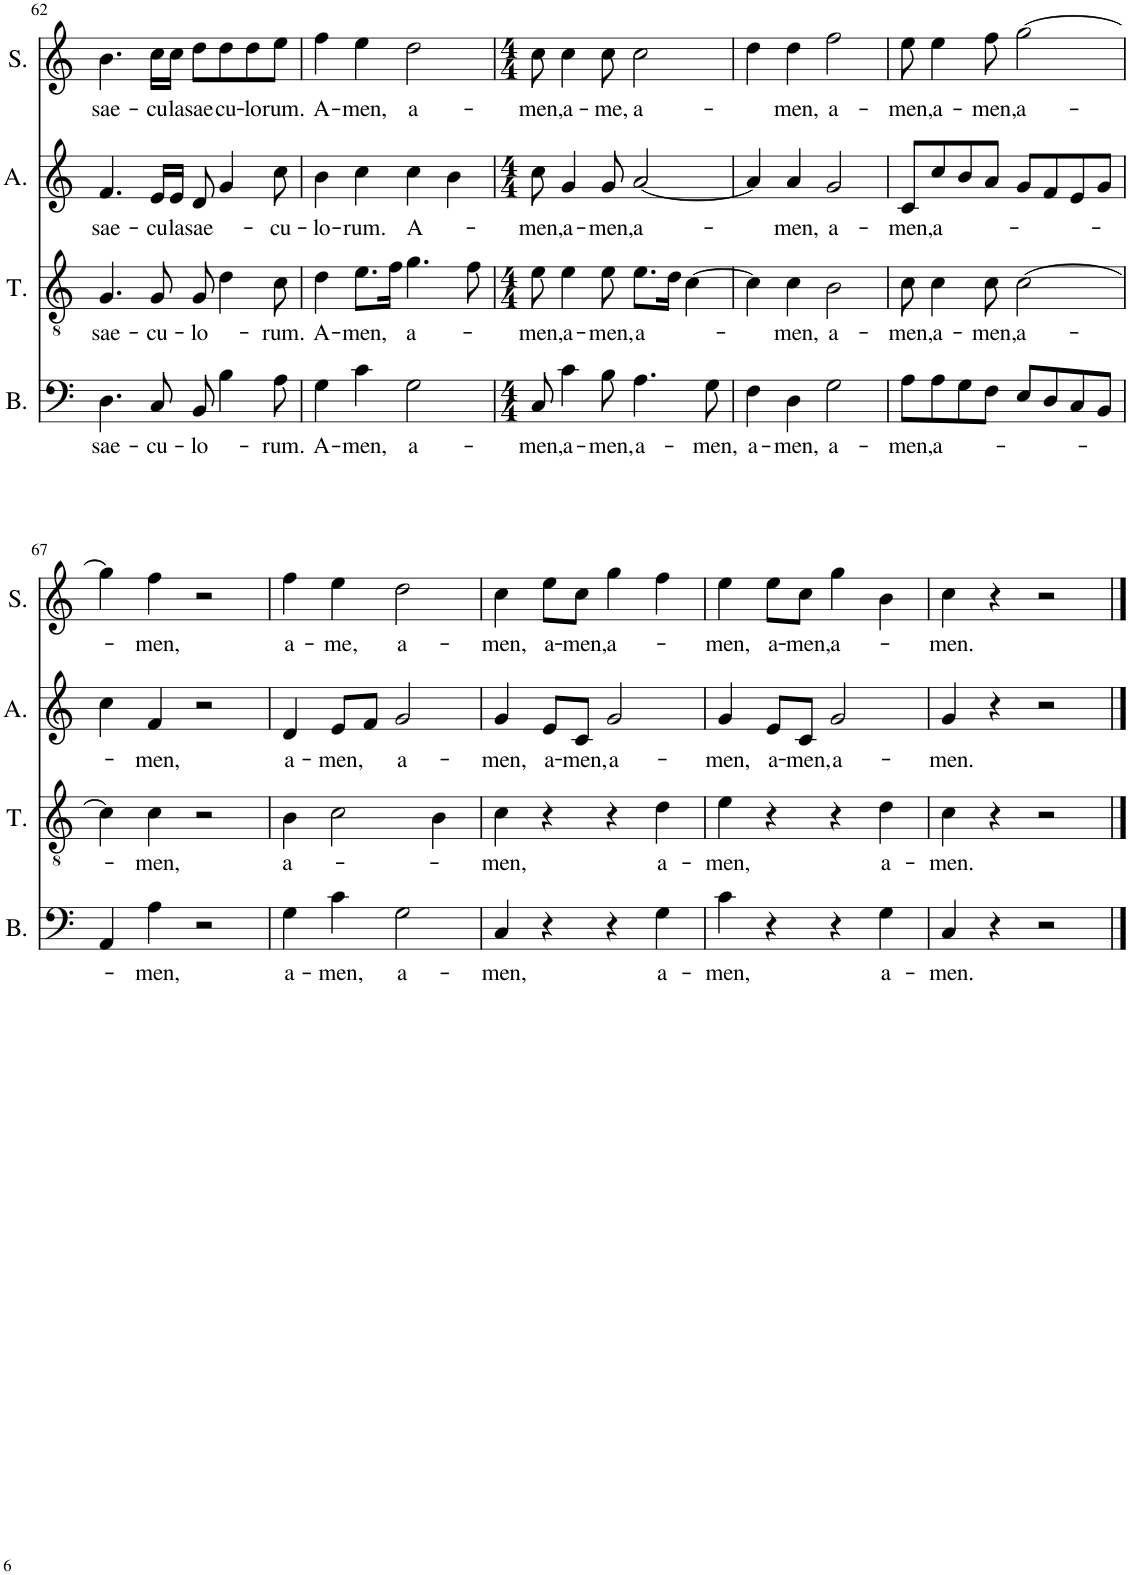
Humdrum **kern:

**kern	**text	**kern	**text	**kern	**text	**kern	**text
*part4	*part4	*part3	*part3	*part2	*part2	*part1	*part1
*staff4	*staff4	*staff3	*staff3	*staff2	*staff2	*staff1	*staff1
*I"Bass	*	*I"Tenor	*	*I"Alto	*	*I"Soprano	*
*I'B.	*	*I'T.	*	*I'A.	*	*I'S.	*
!!LO:PB:g=z
*clefF4	*	*clefGv2	*	*clefG2	*	*clefG2	*
*k[]	*	*k[]	*	*k[]	*	*k[]	*
*M4/4	*	*M4/4	*	*M4/4	*	*M4/4	*
=62	=62	=62	=62	=62	=62	=62	=62
!	!LO:LY:b	!	!LO:LY:b	!	!LO:LY:b	!	!LO:LY:b
4.D\	sae-	4.G/	sae-	4.f/	sae-	4.b\	sae-
!	!LO:LY:b	!	!LO:LY:b	!	!LO:LY:b	!	!LO:LY:b
8C/	cu-	8G/	cu-	16e/LL	cu-	16cc\LL	cu-
!	!	!	!	!	!LO:LY:b	!	!LO:LY:b
.	.	.	.	16e/JJ	la	16cc\JJ	la
!	!LO:LY:b	!	!LO:LY:b	!	!LO:LY:b	!	!LO:LY:b
8BB/	lo	8G/	lo	8d/	sae	8dd\L	sae-
!	!	!	!	!	!	!	!LO:LY:b
4B\	.	4d\	.	4g/	.	8dd\	cu-
!	!	!	!	!	!	!	!LO:LY:b
.	.	.	.	.	.	8dd\	lo-
!	!LO:LY:b	!	!LO:LY:b	!	!LO:LY:b	!	!LO:LY:b
8A\	rum.	8c\	rum.	8cc\	cu-	8ee\J	rum.
=63	=63	=63	=63	=63	=63	=63	=63
!	!LO:LY:b	!	!LO:LY:b	!	!LO:LY:b	!	!LO:LY:b
4G\	A-	4d\	A-	4b\	lo-	4ff\	A-
!	!LO:LY:b	!	!LO:LY:b	!	!LO:LY:b	!	!LO:LY:b
4c\	men,	8.e\L	men,	4cc\	rum.	4ee\	men,
.	.	16f\Jk	.	.	.	.	.
!	!LO:LY:b	!	!LO:LY:b	!	!LO:LY:b	!	!LO:LY:b
2G\	a-	4.g\	a-	4cc\	A-	2dd\	a-
.	.	.	.	4b\	.	.	.
.	.	8f\	.	.	.	.	.
=64	=64	=64	=64	=64	=64	=64	=64
*M4/4	*	*M4/4	*	*M4/4	*	*M4/4	*
!	!LO:LY:b	!	!LO:LY:b	!	!LO:LY:b	!	!LO:LY:b
8C/	men,	8e\	men,	8cc\	men,	8cc\	men,
!	!LO:LY:b	!	!LO:LY:b	!	!LO:LY:b	!	!LO:LY:b
4c\	a-	4e\	a-	4g/	a-	4cc\	a-
!	!LO:LY:b	!	!LO:LY:b	!	!LO:LY:b	!	!LO:LY:b
8B\	men,	8e\	men,	8g/	men,	8cc\	me,
!	!LO:LY:b	!	!LO:LY:b	!	!LO:LY:b	!	!LO:LY:b
4.A\	a-	8.e\L	a	[2a/	a-	2cc\	a-
.	.	16d\Jk	.	.	.	.	.
.	.	[4c\	.	.	.	.	.
!	!LO:LY:b	!	!	!	!	!	!
8G\	men,	.	.	.	.	.	.
=65	=65	=65	=65	=65	=65	=65	=65
!	!LO:LY:b	!	!	!	!	!	!
4F\	a-	4c\]	.	4a/]	.	4dd\	.
!	!LO:LY:b	!	!LO:LY:b	!	!LO:LY:b	!	!LO:LY:b
4D\	men,	4c\	men,	4a/	men,	4dd\	men,
!	!LO:LY:b	!	!LO:LY:b	!	!LO:LY:b	!	!LO:LY:b
2G\	a-	2B\	a-	2g/	a-	2ff\	a-
=66	=66	=66	=66	=66	=66	=66	=66
!	!LO:LY:b	!	!LO:LY:b	!	!LO:LY:b	!	!LO:LY:b
8A\L	men,	8c\	men,	8c/L	men,	8ee\	men,
!	!LO:LY:b	!	!LO:LY:b	!	!LO:LY:b	!	!LO:LY:b
8A\	a	4c\	a-	8cc/	a	4ee\	a-
8G\	.	.	.	8b/	.	.	.
!	!	!	!LO:LY:b	!	!	!	!LO:LY:b
8F\J	.	8c\	men,	8a/J	.	8ff\	men,
!	!	!	!LO:LY:b	!	!	!	!LO:LY:b
8E/L	.	[2c\	a-	8g/L	.	[2gg\	a-
8D/	.	.	.	8f/	.	.	.
8C/	.	.	.	8e/	.	.	.
8BB/J	.	.	.	8g/J	.	.	.
!!LO:LB:g=z
=67	=67	=67	=67	=67	=67	=67	=67
4AA/	.	4c\]	.	4cc\	.	4gg\]	.
!	!LO:LY:b	!	!LO:LY:b	!	!LO:LY:b	!	!LO:LY:b
4A\	men,	4c\	men,	4f/	men,	4ff\	men,
2r	.	2r	.	2r	.	2r	.
=68	=68	=68	=68	=68	=68	=68	=68
!	!LO:LY:b	!	!LO:LY:b	!	!LO:LY:b	!	!LO:LY:b
4G\	a-	4B\	a-	4d/	a-	4ff\	a-
!	!LO:LY:b	!	!	!	!LO:LY:b	!	!LO:LY:b
4c\	men,	2c\	.	8e/L	men,	4ee\	me,
.	.	.	.	8f/J	.	.	.
!	!LO:LY:b	!	!	!	!LO:LY:b	!	!LO:LY:b
2G\	a-	.	.	2g/	a-	2dd\	a-
.	.	4B\	.	.	.	.	.
=69	=69	=69	=69	=69	=69	=69	=69
!	!LO:LY:b	!	!LO:LY:b	!	!LO:LY:b	!	!LO:LY:b
4C/	men,	4c\	men,	4g/	men,	4cc\	men,
!	!	!	!	!	!LO:LY:b	!	!LO:LY:b
4r	.	4r	.	8e/L	a-	8ee\L	a-
!	!	!	!	!	!LO:LY:b	!	!LO:LY:b
.	.	.	.	8c/J	men,	8cc\J	men,
!	!	!	!	!	!LO:LY:b	!	!LO:LY:b
4r	.	4r	.	2g/	a-	4gg\	a-
!	!LO:LY:b	!	!LO:LY:b	!	!	!	!
4G\	a-	4d\	a-	.	.	4ff\	.
=70	=70	=70	=70	=70	=70	=70	=70
!	!LO:LY:b	!	!LO:LY:b	!	!LO:LY:b	!	!LO:LY:b
4c\	men,	4e\	men,	4g/	men,	4ee\	men,
!	!	!	!	!	!LO:LY:b	!	!LO:LY:b
4r	.	4r	.	8e/L	a-	8ee\L	a-
!	!	!	!	!	!LO:LY:b	!	!LO:LY:b
.	.	.	.	8c/J	men,	8cc\J	men,
!	!	!	!	!	!LO:LY:b	!	!LO:LY:b
4r	.	4r	.	2g/	a-	4gg\	a-
!	!LO:LY:b	!	!LO:LY:b	!	!	!	!
4G\	a-	4d\	a-	.	.	4b\	.
=71	=71	=71	=71	=71	=71	=71	=71
!	!LO:LY:b	!	!LO:LY:b	!	!LO:LY:b	!	!LO:LY:b
4C/	men.	4c\	men.	4g/	men.	4cc\	men.
4r	.	4r	.	4r	.	4r	.
2r	.	2r	.	2r	.	2r	.
==	==	==	==	==	==	==	==
*-	*-	*-	*-	*-	*-	*-	*-
